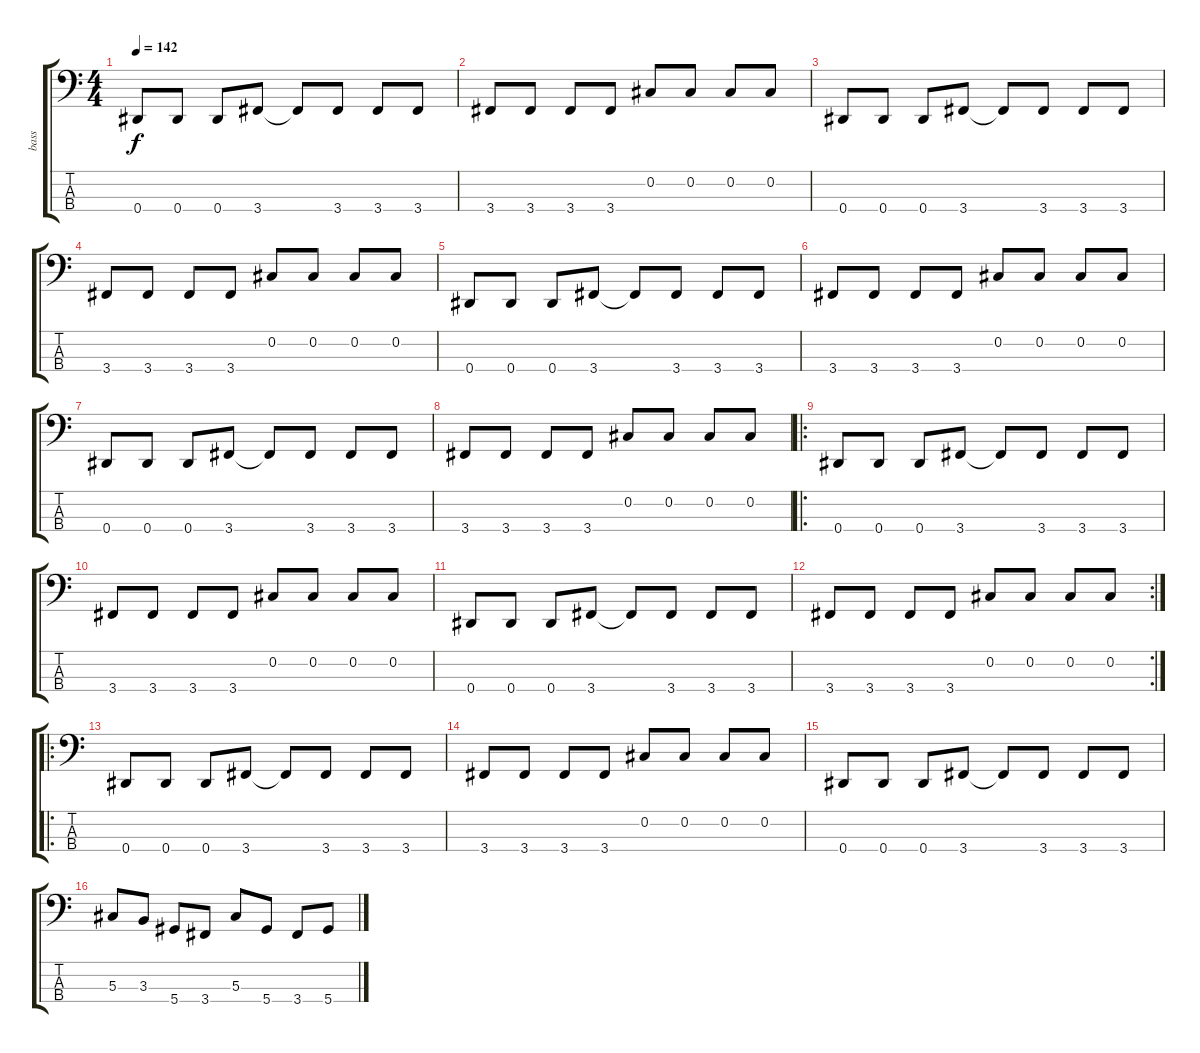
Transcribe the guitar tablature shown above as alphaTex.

\track ("bass" "bass") {instrument electricbasspick}
\staff {score tabs}
\tuning (Gb2 Db2 Ab1 Eb1) {hide}
\ts (4 4)
\tempo 142
\clef f4
\ks c
0.4.8{dy f instrument electricbasspick} 0.4.8 0.4.8 3.4.8 3.4{t}.8 3.4.8 3.4.8 3.4.8 |
3.4.8 3.4.8 3.4.8 3.4.8 0.2.8 0.2.8 0.2.8 0.2.8 |
0.4.8 0.4.8 0.4.8 3.4.8 3.4{t}.8 3.4.8 3.4.8 3.4.8 |
3.4.8 3.4.8 3.4.8 3.4.8 0.2.8 0.2.8 0.2.8 0.2.8 |
0.4.8 0.4.8 0.4.8 3.4.8 3.4{t}.8 3.4.8 3.4.8 3.4.8 |
3.4.8 3.4.8 3.4.8 3.4.8 0.2.8 0.2.8 0.2.8 0.2.8 |
0.4.8 0.4.8 0.4.8 3.4.8 3.4{t}.8 3.4.8 3.4.8 3.4.8 |
3.4.8 3.4.8 3.4.8 3.4.8 0.2.8 0.2.8 0.2.8 0.2.8 |
\ro
0.4.8 0.4.8 0.4.8 3.4.8 3.4{t}.8 3.4.8 3.4.8 3.4.8 |
3.4.8 3.4.8 3.4.8 3.4.8 0.2.8 0.2.8 0.2.8 0.2.8 |
0.4.8 0.4.8 0.4.8 3.4.8 3.4{t}.8 3.4.8 3.4.8 3.4.8 |
\rc 2
3.4.8 3.4.8 3.4.8 3.4.8 0.2.8 0.2.8 0.2.8 0.2.8 |
\ro
0.4.8 0.4.8 0.4.8 3.4.8 3.4{t}.8 3.4.8 3.4.8 3.4.8 |
3.4.8 3.4.8 3.4.8 3.4.8 0.2.8 0.2.8 0.2.8 0.2.8 |
0.4.8 0.4.8 0.4.8 3.4.8 3.4{t}.8 3.4.8 3.4.8 3.4.8 |
5.3.8 3.3.8 5.4.8 3.4.8 5.3.8 5.4.8 3.4.8 5.4.8
